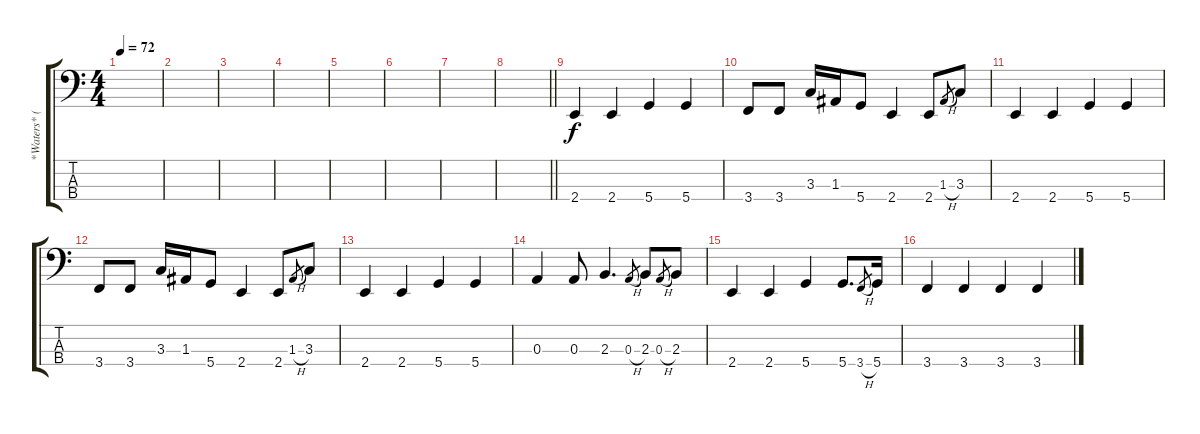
\track ("*Waters* (Fretless Bass w/Dropped D)" "*Waters* (") {instrument electricbassfinger}
\staff {score tabs}
\tuning (G2 D2 A1 D1) {hide}
\ts (4 4)
\tempo 72
\clef f4
\ks c
|
|
|
|
|
|
|
\barLineRight lightlight
|
2.4.4{volume 16 balance 1} 2.4.4 5.4.4 5.4.4 |
3.4.8 3.4.8 3.3.16 1.3.16 5.4.8 2.4.4 2.4.8 1.3{h}.8{gr} 3.3.8 |
2.4.4 2.4.4 5.4.4 5.4.4 |
3.4.8 3.4.8 3.3.16 1.3.16 5.4.8 2.4.4 2.4.8 1.3{h}.8{gr} 3.3.8 |
2.4.4 2.4.4 5.4.4 5.4.4 |
0.3.4 0.3.8 2.3.4{d} 0.3{h}.8{gr} 2.3.8 0.3{h}.8{gr} 2.3.8 |
2.4.4 2.4.4 5.4.4 5.4.8{d} 3.4{h}.8{gr} 5.4.16 |
3.4.4 3.4.4 3.4.4 3.4.4
